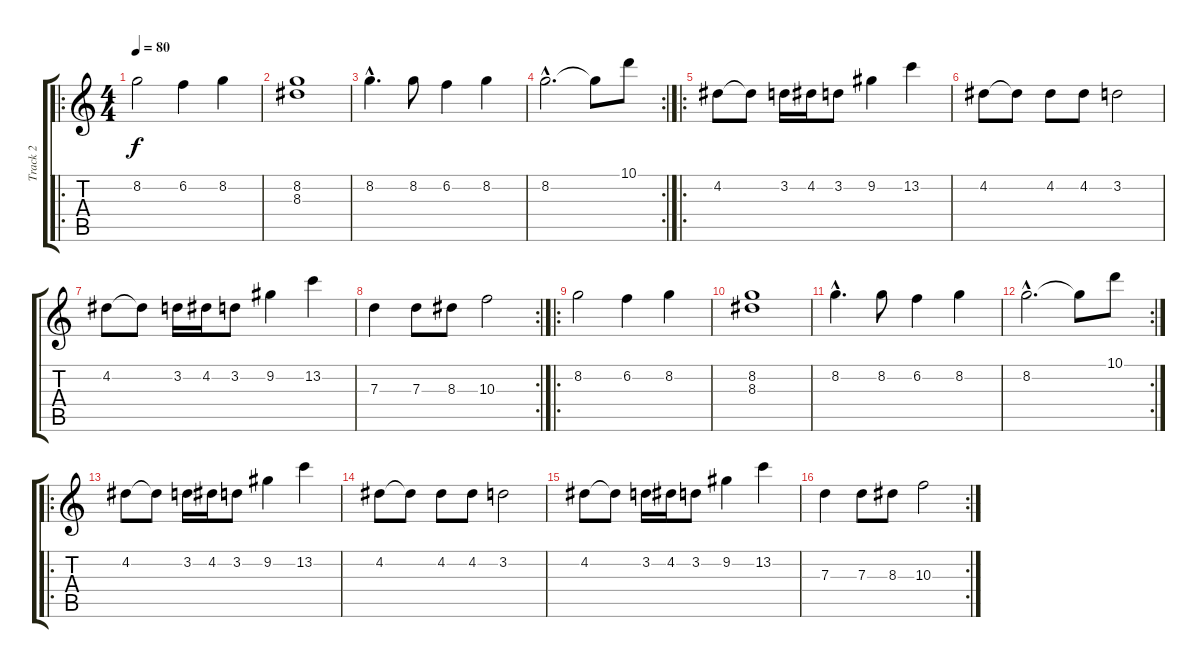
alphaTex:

\track ("Track 2" "Track 2") {instrument acousticguitarsteel}
\staff {score tabs}
\tuning (E4 B3 G3 D3 A2 E2) {hide}
\ro
\ts (4 4)
\tempo 80
\clef g2
\ks c
8.2.2{dy f} 6.2.4 8.2.4 |
(8.2 8.3).1 |
8.2{hac}.4{d} 8.2.8 6.2.4 8.2.4 |
\rc 2
8.2{hac}.2{d} 8.2{t}.8 10.1.8 |
\ro
4.2.8 4.2{t}.8 3.2.16 4.2.16 3.2.8 9.2.4 13.2.4 |
4.2.8 4.2{t}.8 4.2.8 4.2.8 3.2.2 |
4.2.8 4.2{t}.8 3.2.16 4.2.16 3.2.8 9.2.4 13.2.4 |
\rc 2
7.3.4 7.3.8 8.3.8 10.3.2 |
\ro
8.2.2 6.2.4 8.2.4 |
(8.2 8.3).1 |
8.2{hac}.4{d} 8.2.8 6.2.4 8.2.4 |
\rc 2
8.2{hac}.2{d} 8.2{t}.8 10.1.8 |
\ro
4.2.8 4.2{t}.8 3.2.16 4.2.16 3.2.8 9.2.4 13.2.4 |
4.2.8 4.2{t}.8 4.2.8 4.2.8 3.2.2 |
4.2.8 4.2{t}.8 3.2.16 4.2.16 3.2.8 9.2.4 13.2.4 |
\rc 2
7.3.4 7.3.8 8.3.8 10.3.2
